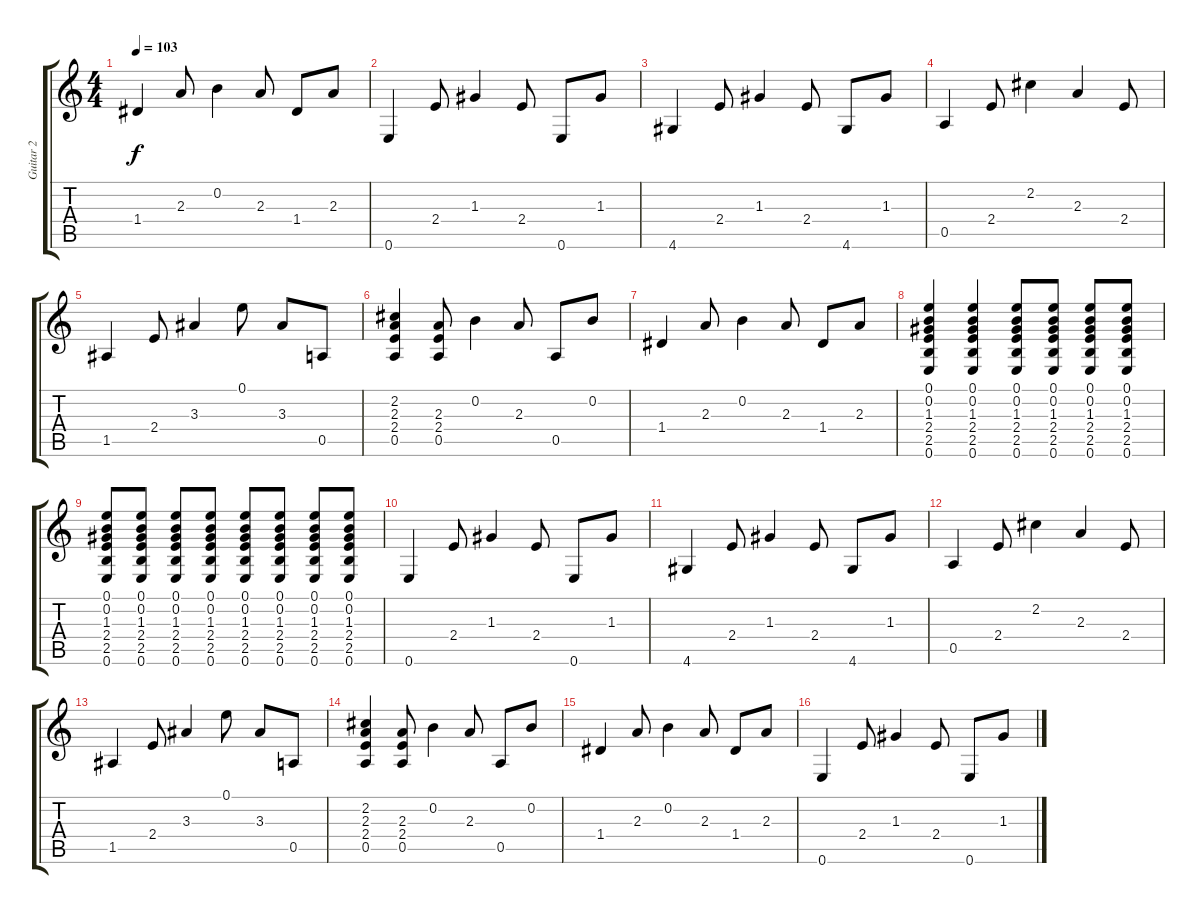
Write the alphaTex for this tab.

\track ("Guitar 2" "Guitar 2") {instrument electricguitarmuted}
\staff {score tabs}
\tuning (E4 B3 G3 D3 A2 E2) {hide}
\ts (4 4)
\tempo 103
\clef g2
\ks c
1.4.4{dy f} 2.3.8 0.2.4 2.3.8 1.4.8 2.3.8 |
0.6.4 2.4.8 1.3.4 2.4.8 0.6.8 1.3.8 |
4.6.4 2.4.8 1.3.4 2.4.8 4.6.8 1.3.8 |
0.5.4 2.4.8 2.2.4 2.3.4 2.4.8 |
1.5.4 2.4.8 3.3.4 0.1.8 3.3.8 0.5.8 |
(2.2 2.3 2.4 0.5).4 (2.3 2.4 0.5).8 0.2.4 2.3.8 0.5.8 0.2.8 |
1.4.4 2.3.8 0.2.4 2.3.8 1.4.8 2.3.8 |
(0.1 0.2 1.3 2.4 2.5 0.6).4 (0.1 0.2 1.3 2.4 2.5 0.6).4 (0.1 0.2 1.3 2.4 2.5 0.6).8 (0.1 0.2 1.3 2.4 2.5 0.6).8 (0.1 0.2 1.3 2.4 2.5 0.6).8 (0.1 0.2 1.3 2.4 2.5 0.6).8 |
(0.1 0.2 1.3 2.4 2.5 0.6).8 (0.1 0.2 1.3 2.4 2.5 0.6).8 (0.1 0.2 1.3 2.4 2.5 0.6).8 (0.1 0.2 1.3 2.4 2.5 0.6).8 (0.1 0.2 1.3 2.4 2.5 0.6).8 (0.1 0.2 1.3 2.4 2.5 0.6).8 (0.1 0.2 1.3 2.4 2.5 0.6).8 (0.1 0.2 1.3 2.4 2.5 0.6).8 |
0.6.4 2.4.8 1.3.4 2.4.8 0.6.8 1.3.8 |
4.6.4 2.4.8 1.3.4 2.4.8 4.6.8 1.3.8 |
0.5.4 2.4.8 2.2.4 2.3.4 2.4.8 |
1.5.4 2.4.8 3.3.4 0.1.8 3.3.8 0.5.8 |
(2.2 2.3 2.4 0.5).4 (2.3 2.4 0.5).8 0.2.4 2.3.8 0.5.8 0.2.8 |
1.4.4 2.3.8 0.2.4 2.3.8 1.4.8 2.3.8 |
0.6.4 2.4.8 1.3.4 2.4.8 0.6.8 1.3.8
